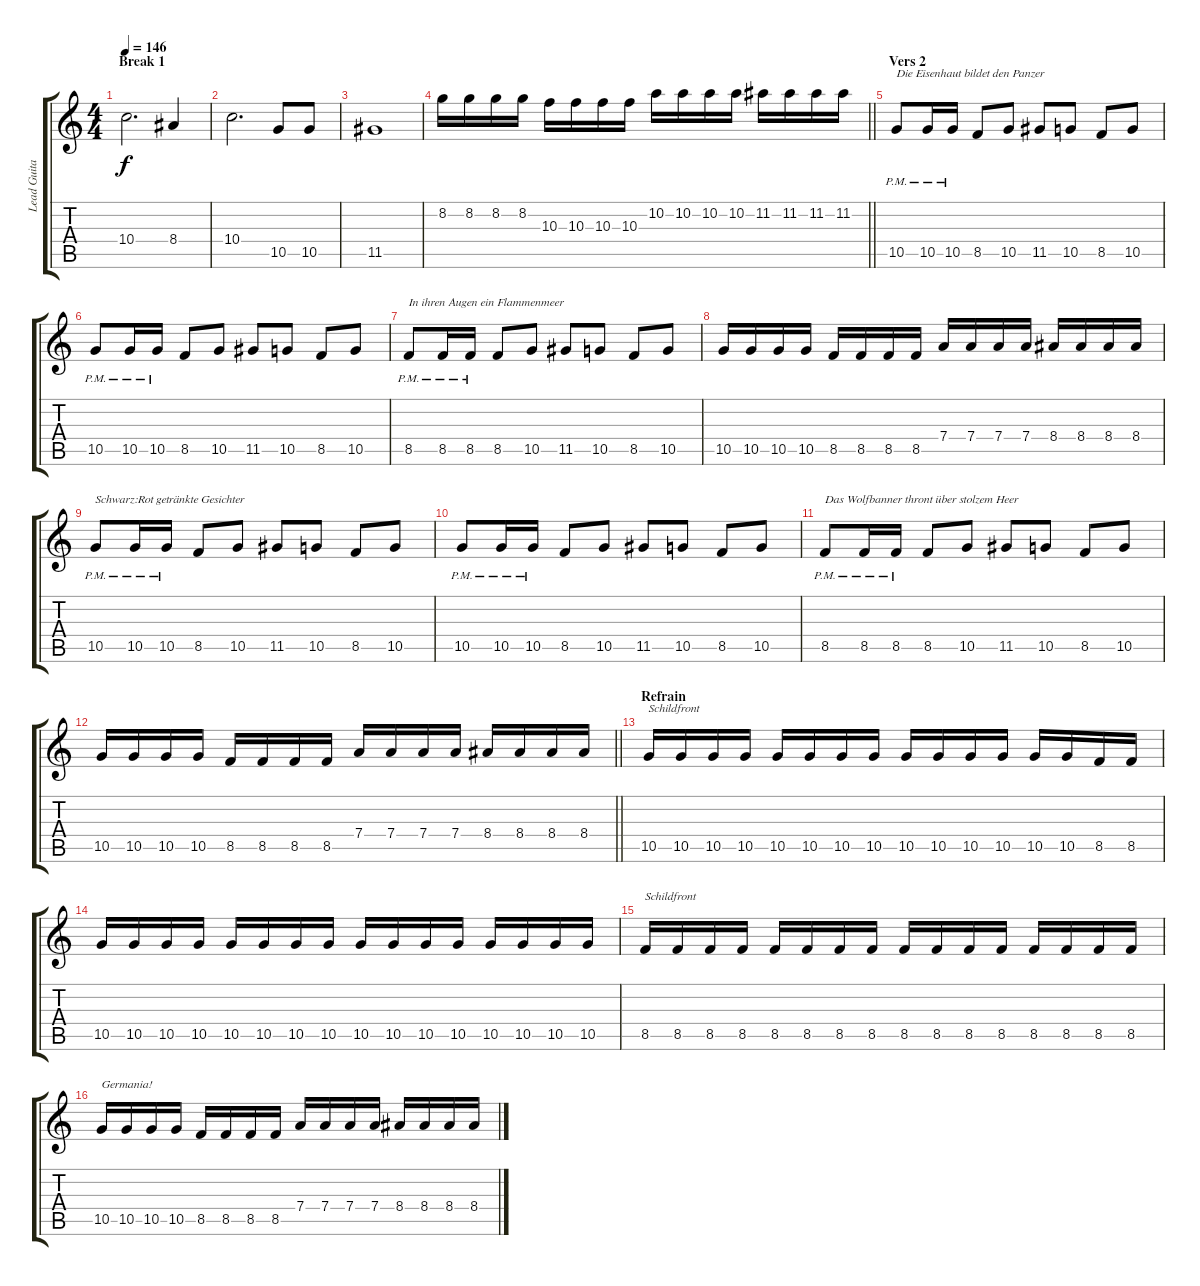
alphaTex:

\track ("Lead Guitar" "Lead Guita") {instrument distortionguitar}
\staff {score tabs}
\tuning (E4 B3 G3 D3 A2 E2) {hide}
\ts (4 4)
\section ("" "Break 1")
\tempo 146
\clef g2
\ks c
10.4.2{d dy f} 8.4.4 |
10.4.2{d} 10.5.8 10.5.8 |
11.5.1 |
\barLineRight lightlight
8.2.16 8.2.16 8.2.16 8.2.16 10.3.16 10.3.16 10.3.16 10.3.16 10.2.16 10.2.16 10.2.16 10.2.16 11.2.16 11.2.16 11.2.16 11.2.16 |
\section ("" "Vers 2")
10.5{pm}.8{txt "Die Eisenhaut bildet den Panzer"} 10.5{pm}.16 10.5{pm}.16 8.5.8 10.5.8 11.5.8 10.5.8 8.5.8 10.5.8 |
10.5{pm}.8 10.5{pm}.16 10.5{pm}.16 8.5.8 10.5.8 11.5.8 10.5.8 8.5.8 10.5.8 |
8.5{pm}.8{txt "In ihren Augen ein Flammenmeer"} 8.5{pm}.16 8.5{pm}.16 8.5.8 10.5.8 11.5.8 10.5.8 8.5.8 10.5.8 |
10.5.16 10.5.16 10.5.16 10.5.16 8.5.16 8.5.16 8.5.16 8.5.16 7.4.16 7.4.16 7.4.16 7.4.16 8.4.16 8.4.16 8.4.16 8.4.16 |
10.5{pm}.8{txt "Schwarz:Rot getränkte Gesichter"} 10.5{pm}.16 10.5{pm}.16 8.5.8 10.5.8 11.5.8 10.5.8 8.5.8 10.5.8 |
10.5{pm}.8 10.5{pm}.16 10.5{pm}.16 8.5.8 10.5.8 11.5.8 10.5.8 8.5.8 10.5.8 |
8.5{pm}.8{txt "Das Wolfbanner thront über stolzem Heer"} 8.5{pm}.16 8.5{pm}.16 8.5.8 10.5.8 11.5.8 10.5.8 8.5.8 10.5.8 |
\barLineRight lightlight
10.5.16 10.5.16 10.5.16 10.5.16 8.5.16 8.5.16 8.5.16 8.5.16 7.4.16 7.4.16 7.4.16 7.4.16 8.4.16 8.4.16 8.4.16 8.4.16 |
\section ("" "Refrain")
10.5.16{txt "Schildfront"} 10.5.16 10.5.16 10.5.16 10.5.16 10.5.16 10.5.16 10.5.16 10.5.16 10.5.16 10.5.16 10.5.16 10.5.16 10.5.16 8.5.16 8.5.16 |
10.5.16 10.5.16 10.5.16 10.5.16 10.5.16 10.5.16 10.5.16 10.5.16 10.5.16 10.5.16 10.5.16 10.5.16 10.5.16 10.5.16 10.5.16 10.5.16 |
8.5.16{txt "Schildfront"} 8.5.16 8.5.16 8.5.16 8.5.16 8.5.16 8.5.16 8.5.16 8.5.16 8.5.16 8.5.16 8.5.16 8.5.16 8.5.16 8.5.16 8.5.16 |
10.5.16{txt "Germania!"} 10.5.16 10.5.16 10.5.16 8.5.16 8.5.16 8.5.16 8.5.16 7.4.16 7.4.16 7.4.16 7.4.16 8.4.16 8.4.16 8.4.16 8.4.16
